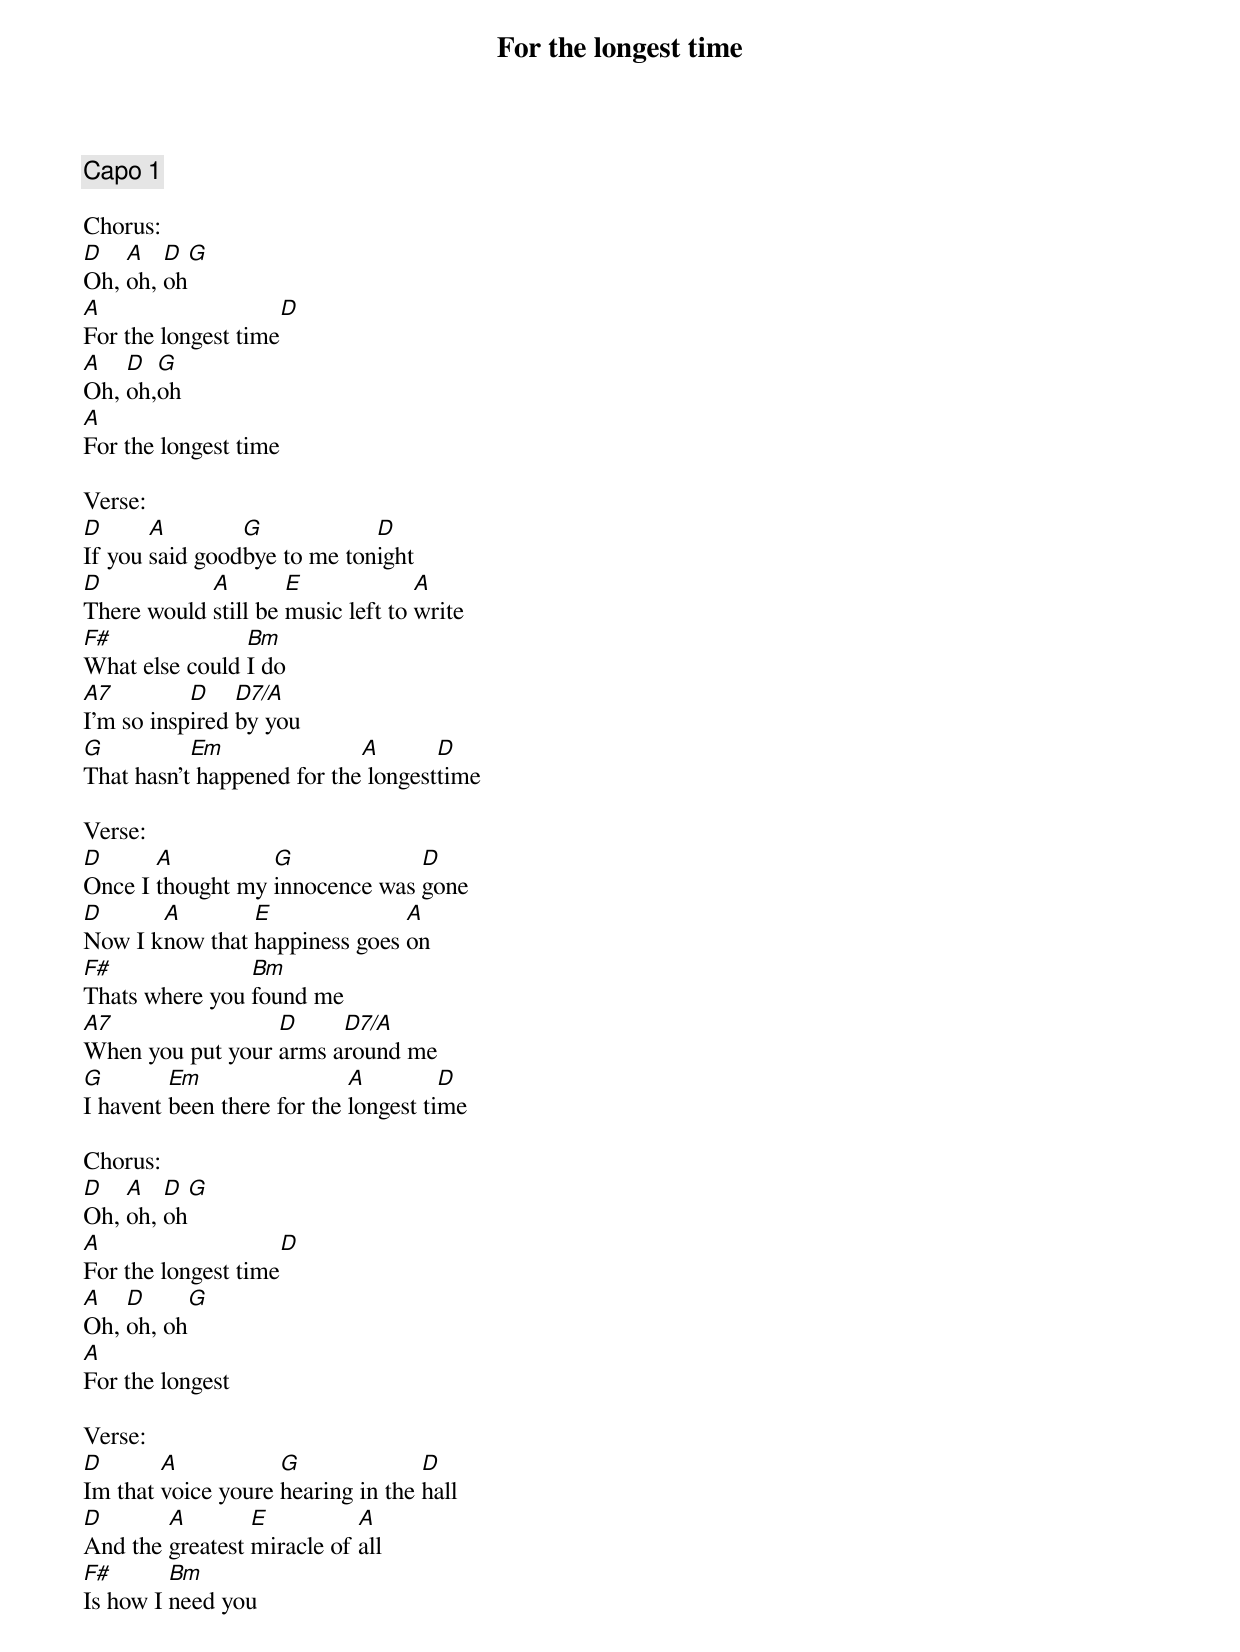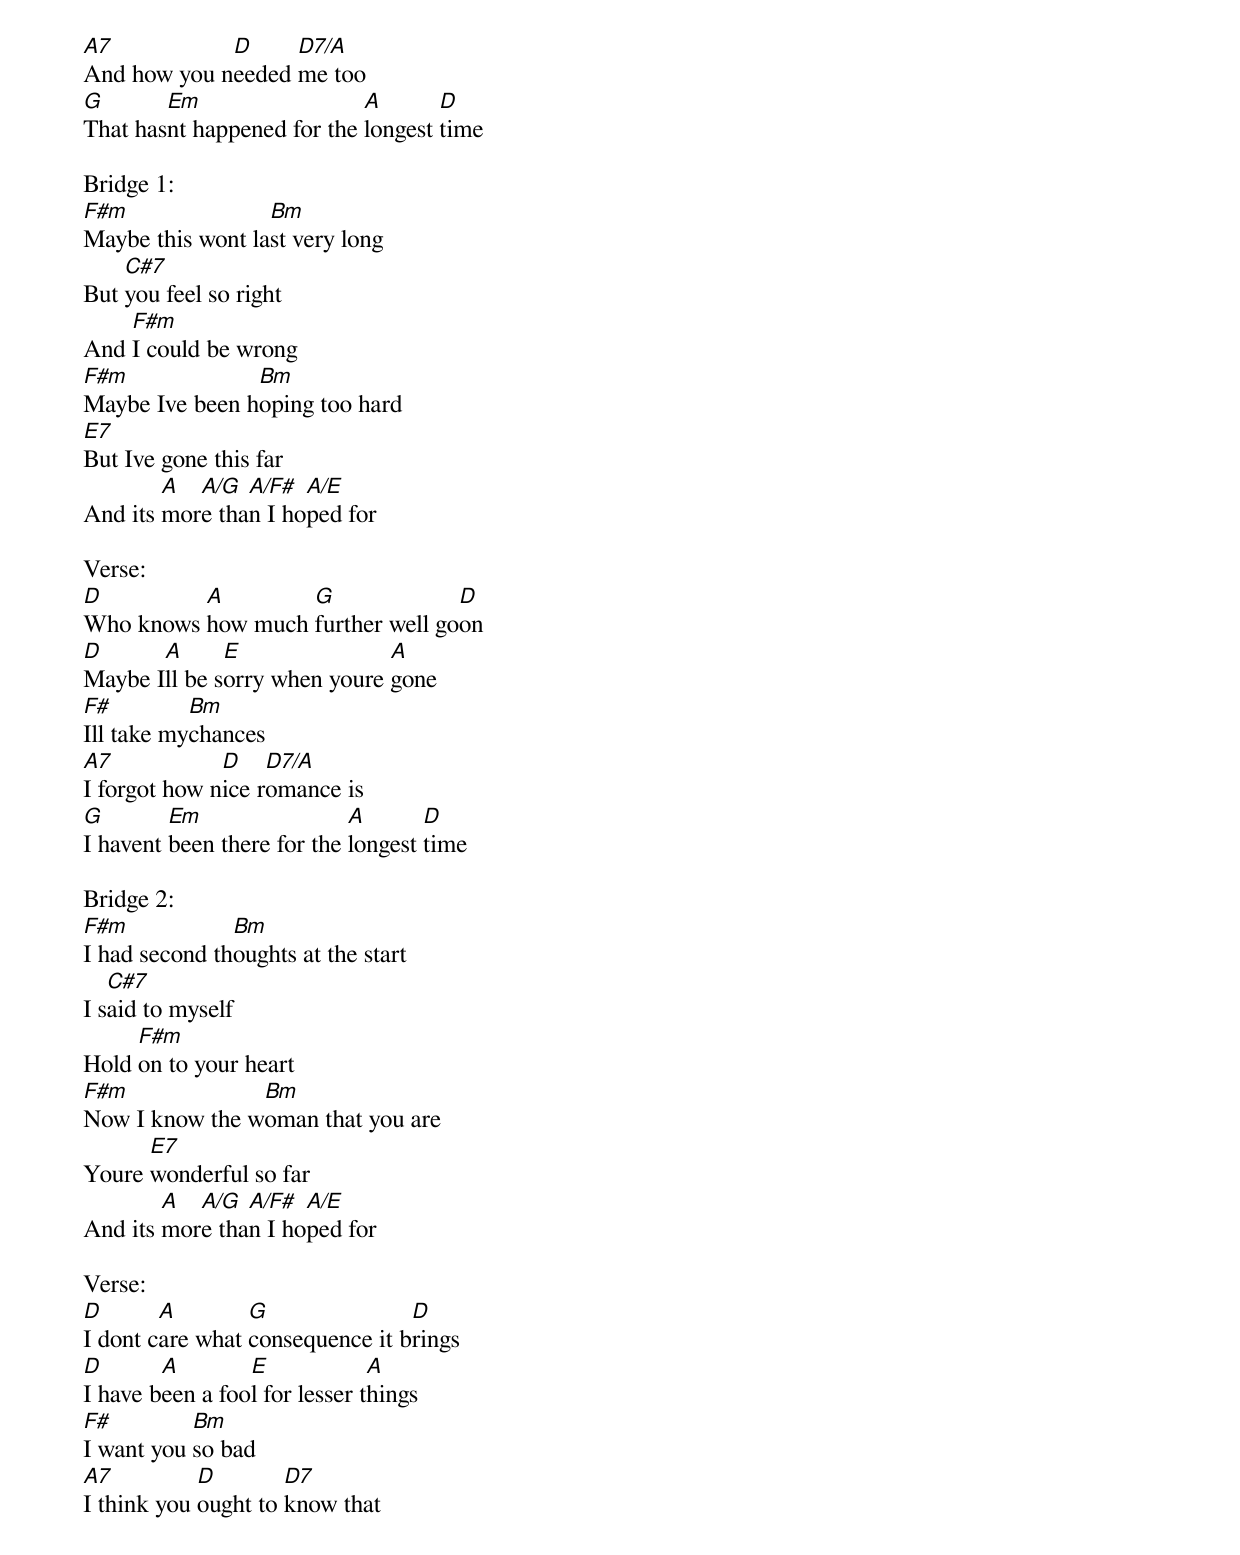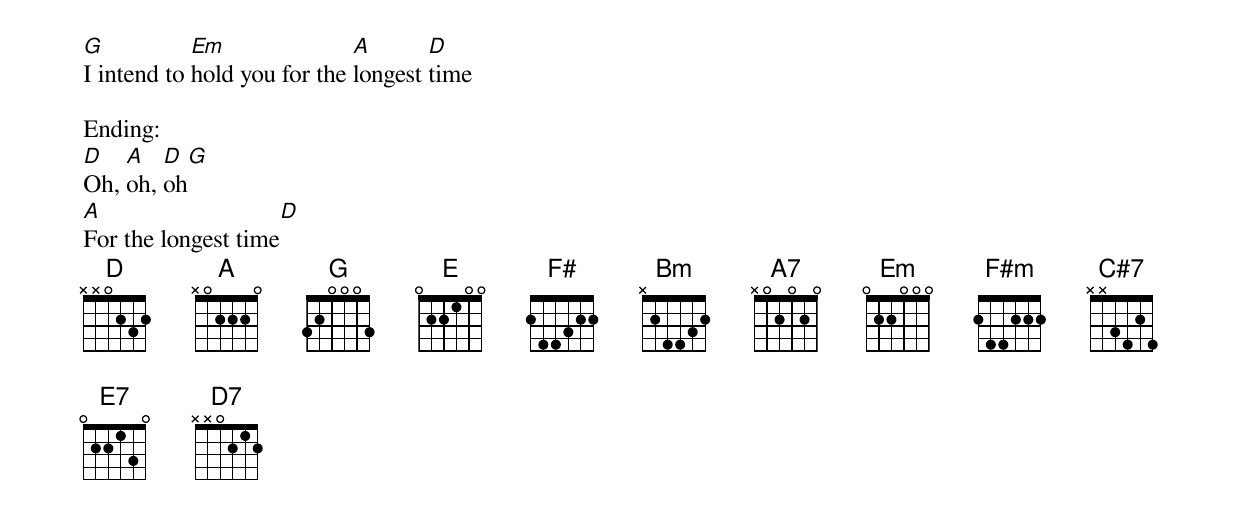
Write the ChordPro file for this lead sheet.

{title:For the longest time}
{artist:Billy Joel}
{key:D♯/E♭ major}
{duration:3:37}
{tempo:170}
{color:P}

{comment: Capo 1}

Chorus:
[D]Oh, [A]oh, [D]oh[G]
[A]For the longest time[D]
[A]Oh, [D]oh,[G]oh
[A]For the longest time

Verse:
[D]If you [A]said good[G]bye to me ton[D]ight
[D]There would [A]still be [E]music left to [A]write
[F#]What else could [Bm]I do
[A7]I'm so insp[D]ired [D7/A]by you
[G]That hasn't[Em] happened for the[A] longest[D]time

Verse:
[D]Once I [A]thought my [G]innocence was [D]gone
[D]Now I k[A]now that [E]happiness goes [A]on
[F#]Thats where you [Bm]found me
[A7]When you put your [D]arms a[D7/A]round me
[G]I havent [Em]been there for the [A]longest ti[D]me

Chorus:
[D]Oh, [A]oh, [D]oh[G]
[A]For the longest time[D]
[A]Oh, [D]oh, oh[G]
[A]For the longest

Verse:
[D]Im that [A]voice youre [G]hearing in the [D]hall
[D]And the [A]greatest [E]miracle of [A]all
[F#]Is how I [Bm]need you
[A7]And how you n[D]eeded [D7/A]me too
[G]That has[Em]nt happened for the [A]longest [D]time

Bridge 1:
[F#m]Maybe this wont la[Bm]st very long
But [C#7]you feel so right
And [F#m]I could be wrong
[F#m]Maybe Ive been h[Bm]oping too hard
[E7]But Ive gone this far
And its [A]mor[A/G]e tha[A/F#]n I ho[A/E]ped for

Verse:
[D]Who knows [A]how much [G]further well go[D]on
[D]Maybe I[A]ll be s[E]orry when youre [A]gone
[F#]Ill take my[Bm]chances
[A7]I forgot how n[D]ice r[D7/A]omance is
[G]I havent [Em]been there for the [A]longest [D]time

Bridge 2:
[F#m]I had second th[Bm]oughts at the start
I s[C#7]aid to myself
Hold [F#m]on to your heart
[F#m]Now I know the w[Bm]oman that you are
Youre [E7]wonderful so far
And its [A]mor[A/G]e tha[A/F#]n I ho[A/E]ped for

Verse:
[D]I dont c[A]are what [G]consequence it b[D]rings
[D]I have b[A]een a foo[E]l for lesser t[A]hings
[F#]I want you [Bm]so bad
[A7]I think you [D]ought to [D7]know that
[G]I intend to [Em]hold you for the [A]longest [D]time

Ending:
[D]Oh, [A]oh, [D]oh[G]
[A]For the longest time[D]
